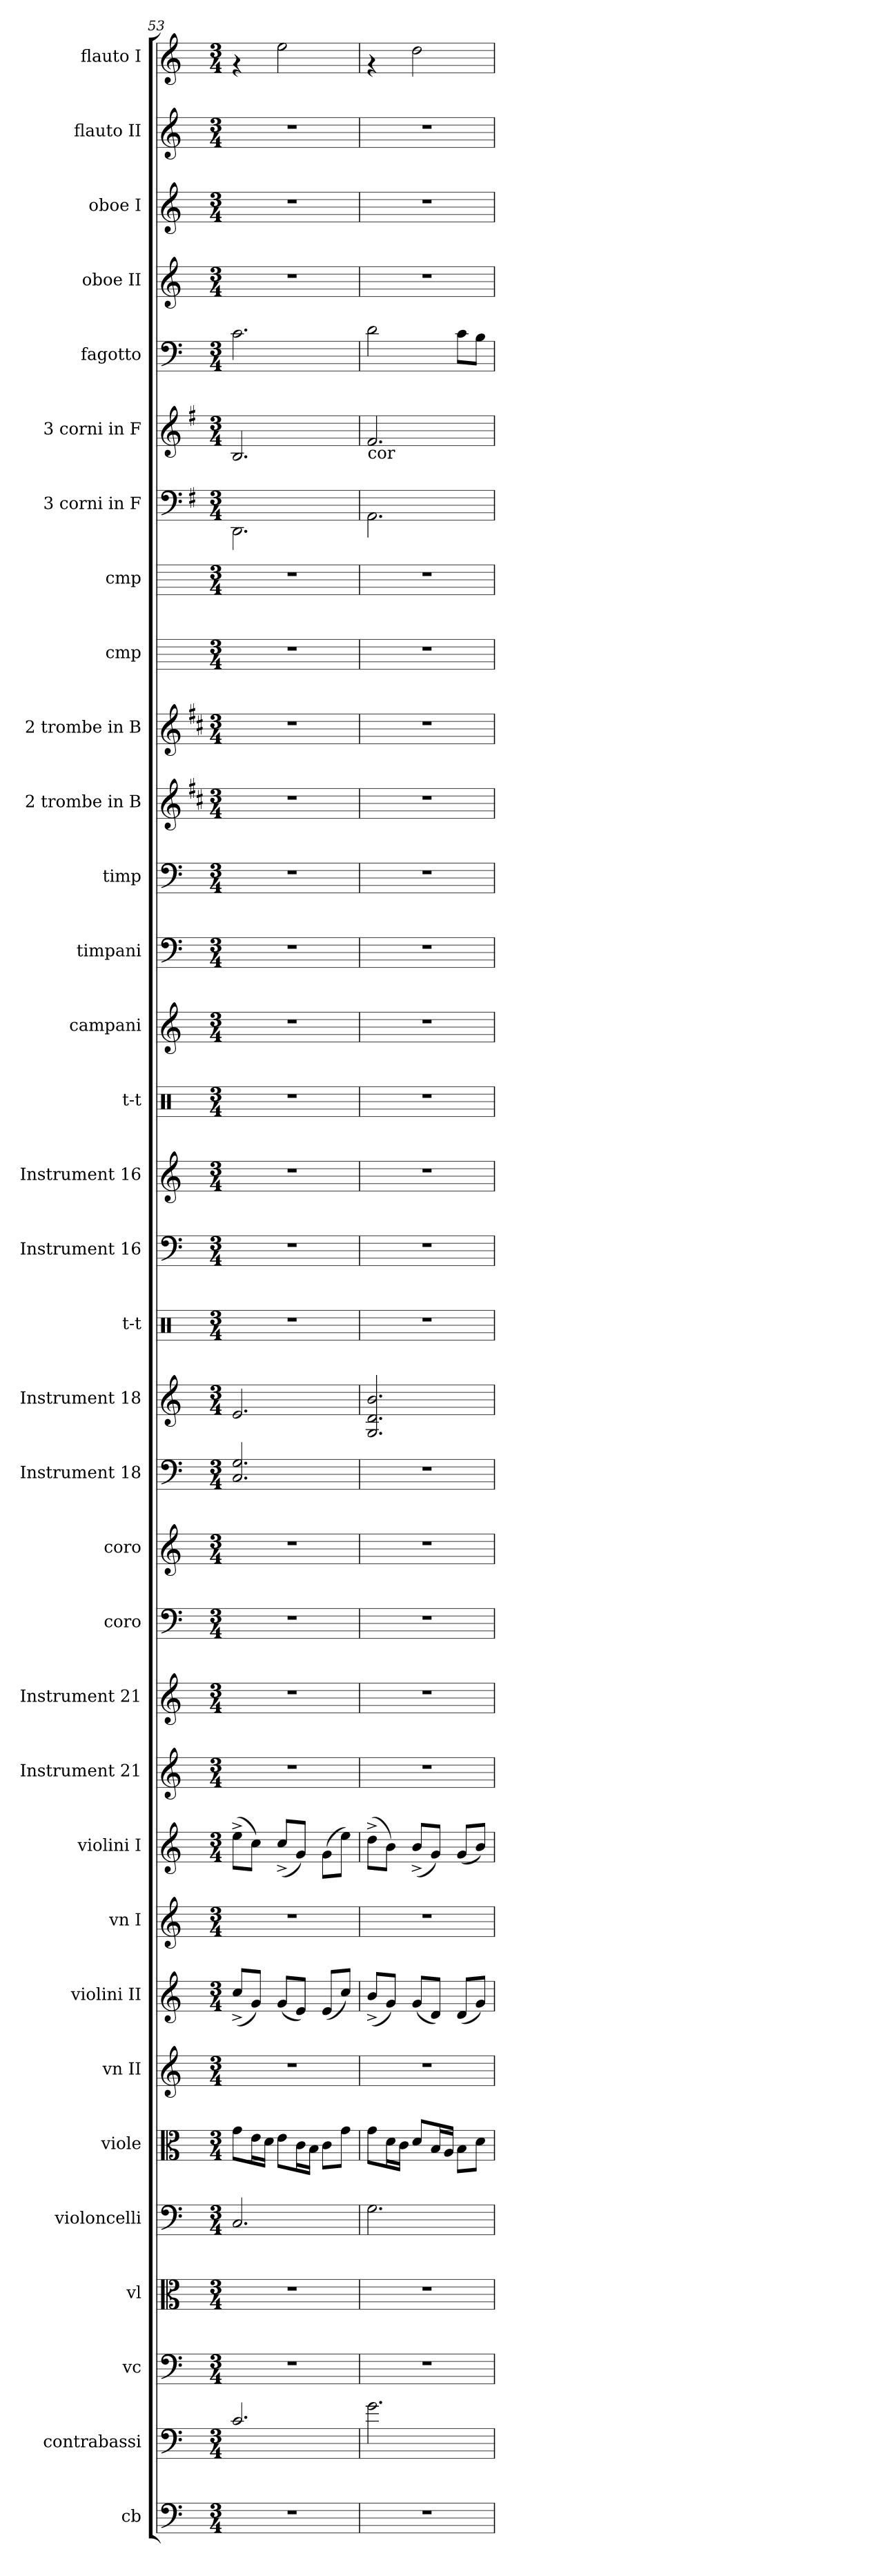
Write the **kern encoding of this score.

**kern	**kern	**kern	**kern	**kern	**kern	**kern	**kern	**kern	**kern	**kern	**kern	**kern	**kern	**kern	**kern	**kern	**kern	**kern	**kern	**kern	**kern	**kern	**kern	**kern	**kern	**kern	**kern	**kern	**kern	**kern	**kern	**kern	**kern
*part34	*part33	*part32	*part31	*part30	*part29	*part28	*part27	*part26	*part25	*part24	*part23	*part22	*part21	*part20	*part19	*part18	*part17	*part16	*part15	*part14	*part13	*part12	*part11	*part10	*part9	*part8	*part7	*part6	*part5	*part4	*part3	*part2	*part1
*staff34	*staff33	*staff32	*staff31	*staff30	*staff29	*staff28	*staff27	*staff26	*staff25	*staff24	*staff23	*staff22	*staff21	*staff20	*staff19	*staff18	*staff17	*staff16	*staff15	*staff14	*staff13	*staff12	*staff11	*staff10	*staff9	*staff8	*staff7	*staff6	*staff5	*staff4	*staff3	*staff2	*staff1
*I"cb	*I"contrabassi	*I"vc	*I"vl	*I"violoncelli	*I"viole	*I"vn II	*I"violini II	*I"vn I	*I"violini I	*I"Instrument 21	*I"Instrument 21	*I"coro	*I"coro	*I"Instrument 18	*I"Instrument 18	*I"t-t	*I"Instrument 16	*I"Instrument 16	*I"t-t	*I"campani	*I"timpani	*I"timp	*I"2 trombe  in B	*I"2 trombe  in B	*I"cmp	*I"cmp	*I"3 corni  in F	*I"3 corni  in F	*I"fagotto	*I"oboe II	*I"oboe I	*I"flauto II	*I"flauto I
*I'cb	*I'cb	*I'vc	*I'vl	*I'vc	*I'vl	*I'vn II	*I'vn II	*I'vn I	*I'vn I	*	*	*	*	*	*	*	*	*	*I't-t	*I'cmp	*I'timp	*I'timp	*	*	*	*	*	*	*I'fag	*I'ob II	*I'ob I	*I'fl II	*I'fl I
!!LO:PB:g=z
*clefF4	*clefF4	*clefF4	*clefC3	*clefF4	*clefC3	*clefG2	*clefG2	*clefG2	*clefG2	*clefG2	*clefG2	*clefF4	*clefG2	*clefF4	*clefG2	*clefX	*clefF4	*clefG2	*clefX	*clefG2	*clefF4	*clefF4	*clefG2	*clefG2	*	*	*clefF4	*clefG2	*clefF4	*clefG2	*clefG2	*clefG2	*clefG2
*	*ITrd7c12	*	*	*	*	*	*	*	*	*	*	*	*	*	*	*	*	*	*	*	*	*	*ITrd1c2	*ITrd1c2	*ITrd-3c-5	*ITrd1c2	*ITrd-3c-5	*ITrd-3c-5	*	*	*	*	*
*k[]	*k[]	*k[]	*k[]	*k[]	*k[]	*k[]	*k[]	*k[]	*k[]	*k[]	*k[]	*k[]	*k[]	*k[]	*k[]	*	*k[]	*k[]	*	*k[]	*k[]	*k[]	*k[]	*k[]	*k[b-]	*k[b-e-]	*k[]	*k[]	*k[]	*k[]	*k[]	*k[]	*k[]
*C:	*C:	*C:	*C:	*C:	*C:	*C:	*C:	*C:	*C:	*C:	*C:	*C:	*C:	*C:	*C:	*	*C:	*C:	*	*C:	*C:	*C:	*C:	*C:	*F:	*B-:	*C:	*C:	*C:	*C:	*C:	*C:	*C:
*M3/4	*M3/4	*M3/4	*M3/4	*M3/4	*M3/4	*M3/4	*M3/4	*M3/4	*M3/4	*M3/4	*M3/4	*M3/4	*M3/4	*M3/4	*M3/4	*M3/4	*M3/4	*M3/4	*M3/4	*M3/4	*M3/4	*M3/4	*M3/4	*M3/4	*M3/4	*M3/4	*M3/4	*M3/4	*M3/4	*M3/4	*M3/4	*M3/4	*M3/4
=53	=53	=53	=53	=53	=53	=53	=53	=53	=53	=53	=53	=53	=53	=53	=53	=53	=53	=53	=53	=53	=53	=53	=53	=53	=53	=53	=53	=53	=53	=53	=53	=53	=53
2.r	2.C/	2.r	2.r	2.C/	8g\L	2.r	(<8cc^>/L	2.r	(>8ee^<\L	2.r	2.r	2.r	2.r	2.G/ 2.C/	2.e/	2.r	2.r	2.r	2.r	2.r	2.r	2.r	2.r	2.r	2.r	2.r	2.GG\	2.e/	2.c\	2.r	2.r	2.r	4rf
.	.	.	.	.	16e\	.	8g/J)	.	8cc\J)	.	.	.	.	.	.	.	.	.	.	.	.	.	.	.	.	.	.	.	.	.	.	.	.
.	.	.	.	.	16d\J	.	.	.	.	.	.	.	.	.	.	.	.	.	.	.	.	.	.	.	.	.	.	.	.	.	.	.	.
.	.	.	.	.	8e\L	.	(<8g/L	.	(<8cc^>/L	.	.	.	.	.	.	.	.	.	.	.	.	.	.	.	.	.	.	.	.	.	.	.	2ee\
.	.	.	.	.	16c\	.	8e/J)	.	8g/J)	.	.	.	.	.	.	.	.	.	.	.	.	.	.	.	.	.	.	.	.	.	.	.	.
.	.	.	.	.	16B\J	.	.	.	.	.	.	.	.	.	.	.	.	.	.	.	.	.	.	.	.	.	.	.	.	.	.	.	.
.	.	.	.	.	8c\L	.	(<8e/L	.	(>8g\L	.	.	.	.	.	.	.	.	.	.	.	.	.	.	.	.	.	.	.	.	.	.	.	.
.	.	.	.	.	8g\J	.	8cc/J)	.	8ee\J)	.	.	.	.	.	.	.	.	.	.	.	.	.	.	.	.	.	.	.	.	.	.	.	.
=54	=54	=54	=54	=54	=54	=54	=54	=54	=54	=54	=54	=54	=54	=54	=54	=54	=54	=54	=54	=54	=54	=54	=54	=54	=54	=54	=54	=54	=54	=54	=54	=54	=54
!	!	!	!	!	!	!	!	!	!	!	!	!	!	!	!	!	!	!	!	!	!	!	!	!	!	!	!	!LO:TX:b:t=cor	!	!	!	!	!
2.r	2.G\	2.r	2.r	2.G\	8g\L	2.r	(<8b^>/L	2.r	(>8dd^<\L	2.r	2.r	2.r	2.r	2.r	2.d/ 2.G/ 2.b/	2.r	2.r	2.r	2.r	2.r	2.r	2.r	2.r	2.r	2.r	2.r	2.D\	2.b/	2d\	2.r	2.r	2.r	4rf
.	.	.	.	.	16d\	.	8g/J)	.	8b\J)	.	.	.	.	.	.	.	.	.	.	.	.	.	.	.	.	.	.	.	.	.	.	.	.
.	.	.	.	.	16c\J	.	.	.	.	.	.	.	.	.	.	.	.	.	.	.	.	.	.	.	.	.	.	.	.	.	.	.	.
.	.	.	.	.	8d/L	.	(<8g/L	.	(<8b^>/L	.	.	.	.	.	.	.	.	.	.	.	.	.	.	.	.	.	.	.	.	.	.	.	2dd\
.	.	.	.	.	16B/	.	8d/J)	.	8g/J)	.	.	.	.	.	.	.	.	.	.	.	.	.	.	.	.	.	.	.	.	.	.	.	.
.	.	.	.	.	16A/J	.	.	.	.	.	.	.	.	.	.	.	.	.	.	.	.	.	.	.	.	.	.	.	.	.	.	.	.
.	.	.	.	.	8B\L	.	(<8d/L	.	(<8g/L	.	.	.	.	.	.	.	.	.	.	.	.	.	.	.	.	.	.	.	8c\L	.	.	.	.
.	.	.	.	.	8d\J	.	8g/J)	.	8b/J)	.	.	.	.	.	.	.	.	.	.	.	.	.	.	.	.	.	.	.	8B\J	.	.	.	.
=	=	=	=	=	=	=	=	=	=	=	=	=	=	=	=	=	=	=	=	=	=	=	=	=	=	=	=	=	=	=	=	=	=
*-	*-	*-	*-	*-	*-	*-	*-	*-	*-	*-	*-	*-	*-	*-	*-	*-	*-	*-	*-	*-	*-	*-	*-	*-	*-	*-	*-	*-	*-	*-	*-	*-	*-
